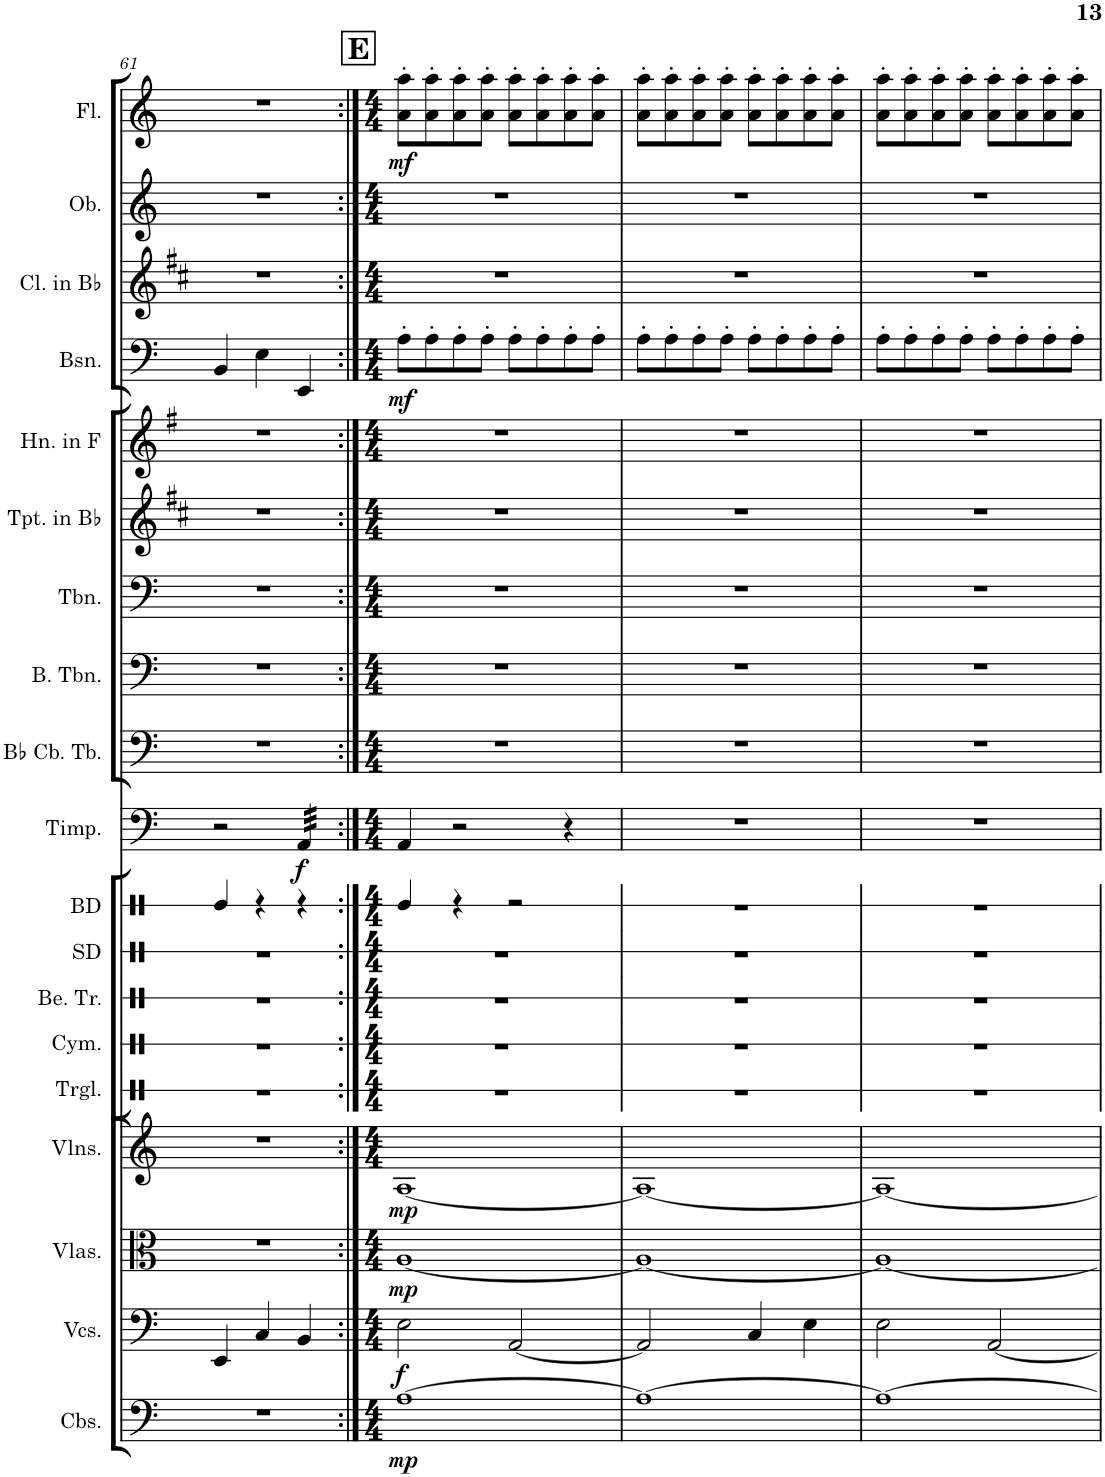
**kern	**dynam	**kern	**dynam	**kern	**dynam	**kern	**dynam	**kern	**kern	**dynam	**kern	**kern	**kern	**kern	**kern	**kern	**dynam	**kern	**kern	**kern	**dynam
*part15	*part15	*part14	*part14	*part13	*part13	*part12	*part12	*part11	*part10	*part10	*part9	*part8	*part7	*part6	*part5	*part4	*part4	*part3	*part2	*part1	*part1
*staff15	*staff15	*staff14	*staff14	*staff13	*staff13	*staff12	*staff12	*staff11	*staff10	*staff10	*staff9	*staff8	*staff7	*staff6	*staff5	*staff4	*staff4	*staff3	*staff2	*staff1	*staff1
*I"Contrabasses	*	*I"Violoncellos	*	*I"Violas	*	*I"Violins	*	*I"Bass Drum	*I"Timpani	*	*I"Bb Contrabass Tuba	*I"Bass Trombone	*I"Trombone	*I"Trumpet in Bb	*I"Horn in F	*I"Bassoon	*	*I"Clarinet in Bb	*I"Oboe	*I"Flute	*
*I'Cbs.	*	*I'Vcs.	*	*I'Vlas.	*	*I'Vlns.	*	*I'BD	*I'Timp.	*	*I'Bb Cb. Tb.	*I'B. Tbn.	*I'Tbn.	*I'Tpt. in Bb	*I'Hn. in F	*I'Bsn.	*	*I'Cl. in Bb	*I'Ob.	*I'Fl.	*
!!LO:PB:g=z
*clefF4	*	*clefF4	*	*clefC3	*	*clefG2	*	*clefX	*clefF4	*	*clefF4	*clefF4	*clefF4	*clefG2	*clefG2	*clefF4	*	*clefG2	*clefG2	*clefG2	*
*Trd7c12	*	*	*	*	*	*	*	*	*	*	*	*	*	*Trd1c2	*Trd4c7	*	*	*Trd1c2	*	*	*
*k[]	*	*k[]	*	*k[]	*	*k[]	*	*k[]	*k[]	*	*k[]	*k[]	*k[]	*k[f#c#]	*k[f#]	*k[]	*	*k[f#c#]	*k[]	*k[]	*
*M3/4	*	*M3/4	*	*M3/4	*	*M3/4	*	*M3/4	*M3/4	*	*M3/4	*M3/4	*M3/4	*M3/4	*M3/4	*M3/4	*	*M3/4	*M3/4	*M3/4	*
=61	=61	=61	=61	=61	=61	=61	=61	=61	=61	=61	=61	=61	=61	=61	=61	=61	=61	=61	=61	=61	=61
2.r	.	4EE/	.	2.r	.	2.r	.	4Re/	2r	.	2.r	2.r	2.r	2.r	2.r	4BB/	.	2.r	2.r	2.r	.
.	.	4C/	.	.	.	.	.	4r	.	.	.	.	.	.	.	4E\	.	.	.	.	.
!	!	!	!	!	!	!	!	!	!	!LO:DY:b	!	!	!	!	!	!	!	!	!	!	!
*	*	*	*	*	*	*	*	*	*tremolo	*	*	*	*	*	*	*	*	*	*	*	*
.	.	4BB/	.	.	.	.	.	4r	32AA/LLL	f	.	.	.	.	.	4EE/	.	.	.	.	.
.	.	.	.	.	.	.	.	.	32AA/	.	.	.	.	.	.	.	.	.	.	.	.
.	.	.	.	.	.	.	.	.	32AA/	.	.	.	.	.	.	.	.	.	.	.	.
.	.	.	.	.	.	.	.	.	32AA/	.	.	.	.	.	.	.	.	.	.	.	.
.	.	.	.	.	.	.	.	.	32AA/	.	.	.	.	.	.	.	.	.	.	.	.
.	.	.	.	.	.	.	.	.	32AA/	.	.	.	.	.	.	.	.	.	.	.	.
.	.	.	.	.	.	.	.	.	32AA/	.	.	.	.	.	.	.	.	.	.	.	.
.	.	.	.	.	.	.	.	.	32AA/JJJ	.	.	.	.	.	.	.	.	.	.	.	.
*	*	*	*	*	*	*	*	*	*Xtremolo	*	*	*	*	*	*	*	*	*	*	*	*
!!LO:REH:place=s1:a:B:cj:fs=14:t=E
=62:|!	=62:|!	=62:|!	=62:|!	=62:|!	=62:|!	=62:|!	=62:|!	=62:|!	=62:|!	=62:|!	=62:|!	=62:|!	=62:|!	=62:|!	=62:|!	=62:|!	=62:|!	=62:|!	=62:|!	=62:|!	=62:|!
*M4/4	*	*M4/4	*	*M4/4	*	*M4/4	*	*M4/4	*M4/4	*	*M4/4	*M4/4	*M4/4	*M4/4	*M4/4	*M4/4	*	*M4/4	*M4/4	*M4/4	*
!	!LO:DY:b	!	!LO:DY:b	!	!LO:DY:b	!	!LO:DY:b	!	!	!	!	!	!	!	!	!	!LO:DY:b	!	!	!	!LO:DY:b
[1A	mp	2E\	f	[1A	mp	[1A	mp	4Re/	4AA/	.	1r	1r	1r	1r	1r	8A'\L	mf	1r	1r	8a\' 8aa\'L	mf
.	.	.	.	.	.	.	.	.	.	.	.	.	.	.	.	8A'\	.	.	.	8a\' 8aa\'	.
.	.	.	.	.	.	.	.	4r	2r	.	.	.	.	.	.	8A'\	.	.	.	8a\' 8aa\'	.
.	.	.	.	.	.	.	.	.	.	.	.	.	.	.	.	8A'\J	.	.	.	8a\' 8aa\'J	.
.	.	[2AA/	.	.	.	.	.	2r	.	.	.	.	.	.	.	8A'\L	.	.	.	8a\' 8aa\'L	.
.	.	.	.	.	.	.	.	.	.	.	.	.	.	.	.	8A'\	.	.	.	8a\' 8aa\'	.
.	.	.	.	.	.	.	.	.	4r	.	.	.	.	.	.	8A'\	.	.	.	8a\' 8aa\'	.
.	.	.	.	.	.	.	.	.	.	.	.	.	.	.	.	8A'\J	.	.	.	8a\' 8aa\'J	.
=63	=63	=63	=63	=63	=63	=63	=63	=63	=63	=63	=63	=63	=63	=63	=63	=63	=63	=63	=63	=63	=63
1A_	.	2AA/]	.	1A_	.	1A_	.	1r	1r	.	1r	1r	1r	1r	1r	8A'\L	.	1r	1r	8a\' 8aa\'L	.
.	.	.	.	.	.	.	.	.	.	.	.	.	.	.	.	8A'\	.	.	.	8a\' 8aa\'	.
.	.	.	.	.	.	.	.	.	.	.	.	.	.	.	.	8A'\	.	.	.	8a\' 8aa\'	.
.	.	.	.	.	.	.	.	.	.	.	.	.	.	.	.	8A'\J	.	.	.	8a\' 8aa\'J	.
.	.	4C/	.	.	.	.	.	.	.	.	.	.	.	.	.	8A'\L	.	.	.	8a\' 8aa\'L	.
.	.	.	.	.	.	.	.	.	.	.	.	.	.	.	.	8A'\	.	.	.	8a\' 8aa\'	.
.	.	4E\	.	.	.	.	.	.	.	.	.	.	.	.	.	8A'\	.	.	.	8a\' 8aa\'	.
.	.	.	.	.	.	.	.	.	.	.	.	.	.	.	.	8A'\J	.	.	.	8a\' 8aa\'J	.
=64	=64	=64	=64	=64	=64	=64	=64	=64	=64	=64	=64	=64	=64	=64	=64	=64	=64	=64	=64	=64	=64
1A_	.	2E\	.	1A_	.	1A_	.	1r	1r	.	1r	1r	1r	1r	1r	8A'\L	.	1r	1r	8a\' 8aa\'L	.
.	.	.	.	.	.	.	.	.	.	.	.	.	.	.	.	8A'\	.	.	.	8a\' 8aa\'	.
.	.	.	.	.	.	.	.	.	.	.	.	.	.	.	.	8A'\	.	.	.	8a\' 8aa\'	.
.	.	.	.	.	.	.	.	.	.	.	.	.	.	.	.	8A'\J	.	.	.	8a\' 8aa\'J	.
.	.	[2AA/	.	.	.	.	.	.	.	.	.	.	.	.	.	8A'\L	.	.	.	8a\' 8aa\'L	.
.	.	.	.	.	.	.	.	.	.	.	.	.	.	.	.	8A'\	.	.	.	8a\' 8aa\'	.
.	.	.	.	.	.	.	.	.	.	.	.	.	.	.	.	8A'\	.	.	.	8a\' 8aa\'	.
.	.	.	.	.	.	.	.	.	.	.	.	.	.	.	.	8A'\J	.	.	.	8a\' 8aa\'J	.
=	=	=	=	=	=	=	=	=	=	=	=	=	=	=	=	=	=	=	=	=	=
*-	*-	*-	*-	*-	*-	*-	*-	*-	*-	*-	*-	*-	*-	*-	*-	*-	*-	*-	*-	*-	*-
